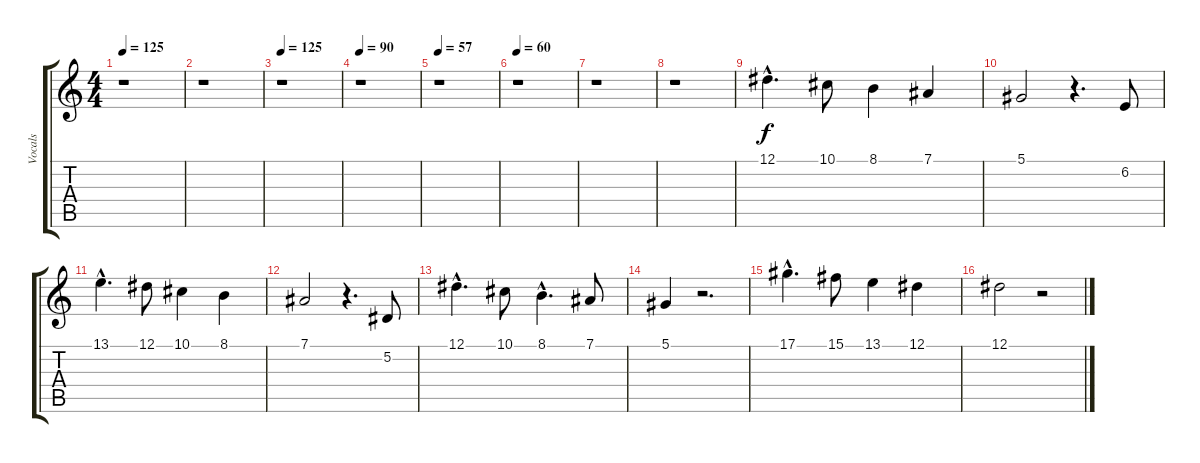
\track ("Vocals" "Vocals") {instrument choiraahs}
\staff {score tabs}
\tuning (Eb4 Bb3 Gb3 Db3 Ab2 Eb2) {hide}
\ts (4 4)
\tempo 125
\clef g2
\ks c
r.1{dy f} |
r.1 |
\tempo 125
r.1 |
\tempo 90
r.1 |
\tempo 57
r.1 |
\tempo 60
r.1 |
r.1 |
r.1 |
12.1{hac}.4{d} 10.1.8 8.1.4 7.1.4 |
5.1.2 r.4{d} 6.2.8 |
13.1{hac}.4{d} 12.1.8 10.1.4 8.1.4 |
7.1.2 r.4{d} 5.2.8 |
12.1{hac}.4{d} 10.1.8 8.1{hac}.4{d} 7.1.8 |
5.1.4 r.2{d} |
17.1{hac}.4{d} 15.1.8 13.1.4 12.1.4 |
12.1.2 r.2
